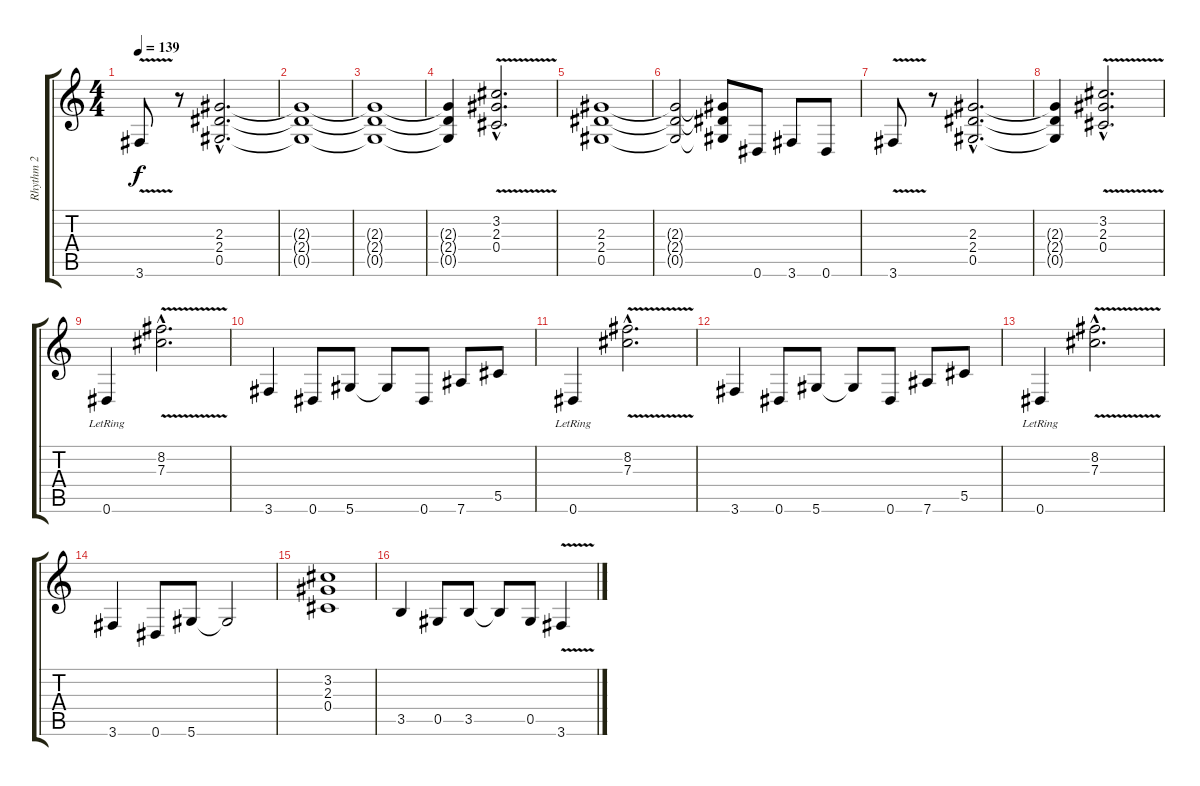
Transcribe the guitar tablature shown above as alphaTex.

\track ("Rhythm 2" "Rhythm 2") {instrument overdrivenguitar}
\staff {score tabs}
\tuning (Eb4 Bb3 Gb3 Db3 Ab2 Eb2) {hide}
\ts (4 4)
\tempo 139
\clef g2
\ks c
3.6{v}.8{dy f} r.8 (2.3{hac} 2.4{hac} 0.5{hac}).2{d} |
(2.3{t} 2.4{t} 0.5{t}).1 |
(2.3{t} 2.4{t} 0.5{t}).1 |
(2.3{t} 2.4{t} 0.5{t}).4 (3.2{v hac} 2.3{v hac} 0.4{v hac}).2{d} |
(2.3 2.4 0.5).1 |
(2.3{t} 2.4{t} 0.5{t}).2 (2.3{t} 2.4{t} 0.5{t}).8 0.6.8 3.6.8 0.6.8 |
3.6{v}.8 r.8 (2.3{hac} 2.4{hac} 0.5{hac}).2{d} |
(2.3{t} 2.4{t} 0.5{t}).4 (3.2{v hac} 2.3{v hac} 0.4{v hac}).2{d} |
0.6{lr}.4{volume 14} (8.2{v hac} 7.3{v hac}).2{d} |
3.6.4 0.6.8 5.6.8 5.6{t}.8 0.6.8 7.6.8 5.5.8 |
0.6{lr}.4 (8.2{v hac} 7.3{v hac}).2{d} |
3.6.4 0.6.8 5.6.8 5.6{t}.8 0.6.8 7.6.8 5.5.8 |
0.6{lr}.4 (8.2{v hac} 7.3{v hac}).2{d} |
3.6.4 0.6.8 5.6.8 5.6{t}.2 |
(3.2 2.3 0.4).1 |
3.5.4 0.5.8 3.5.8 3.5{t}.8 0.5.8 3.6{v}.4
